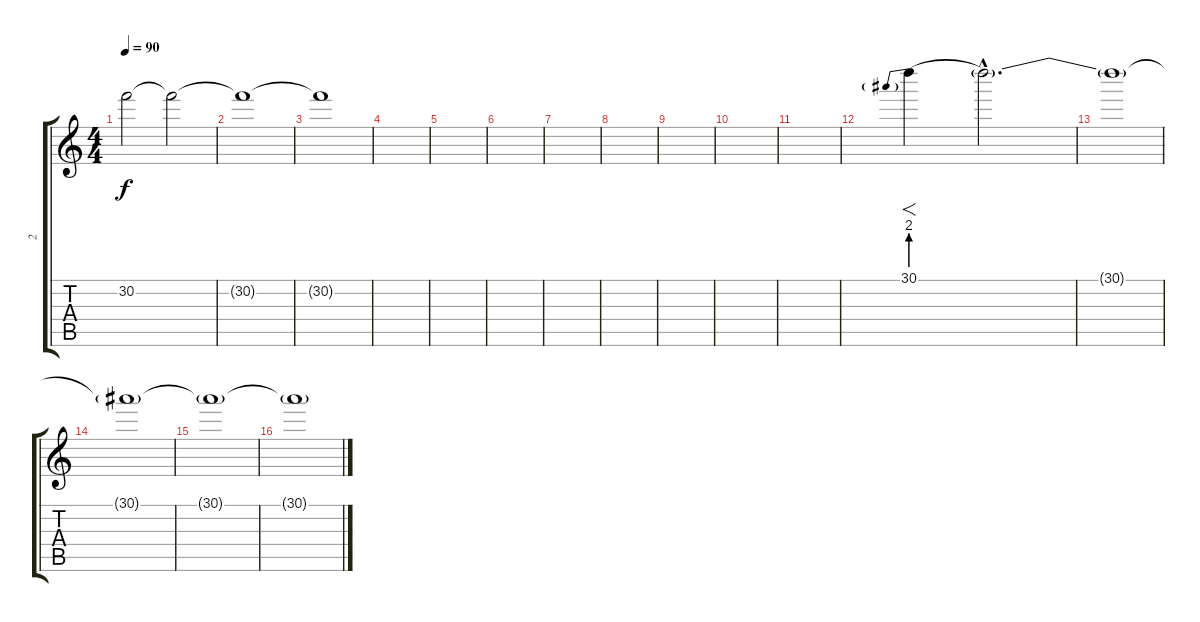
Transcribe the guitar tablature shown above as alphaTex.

\track ("2" "2") {instrument stringensemble1}
\staff {score tabs}
\tuning (E4 B3 G3 D3 A2 E2) {hide}
\ts (4 4)
\tempo 90
\clef g2
\ks c
30.2{t}.2{dy f} 30.2{t}.2{volume 0} |
30.2{t}.1 |
30.2{t}.1 |
|
|
|
|
|
|
|
|
30.1{be (prebend 0 8 60 8)}.4{f} 30.1{hac t}.2{d} |
30.1{t}.1{volume 0} |
30.1{t}.1 |
30.1{t}.1 |
30.1{t}.1
